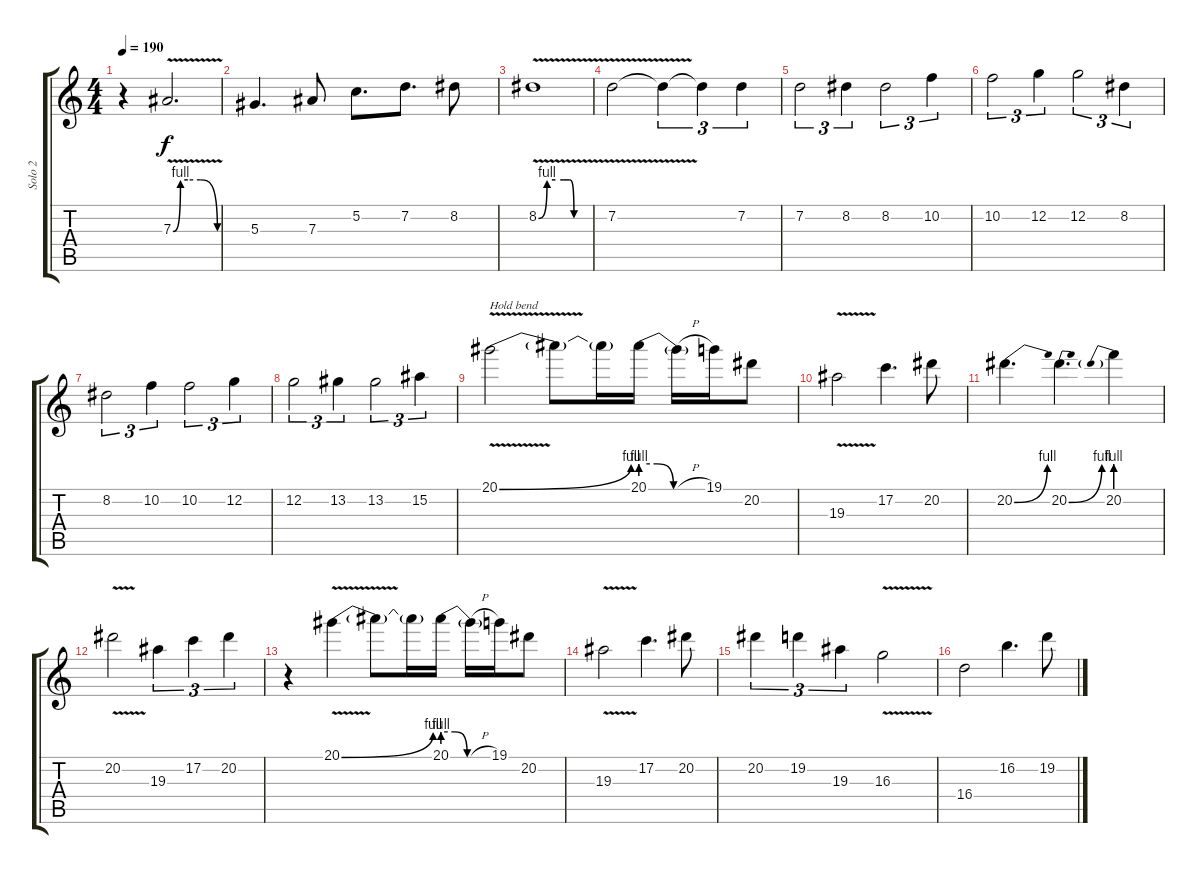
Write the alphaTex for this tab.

\track ("Solo 2" "Solo 2") {instrument distortionguitar}
\staff {score tabs}
\tuning (C4 G3 Eb3 Bb2 F2 C2) {hide}
\ts (4 4)
\tempo 190
\clef g2
\ks c
r.4{dy f} 7.3{be (custom 0 0 10 4 20 4 37 4 60 0) v}.2{d} |
5.3.4{d} 7.3.8 5.2.8{d} 7.2.8{d} 8.2.8 |
8.2{be (custom 0 0 10 4 20 4 30 4 37 4 42 0 60 0) v}.1 |
7.2{v}.2 7.2{t}.4{tu (3 2)} 7.2{t}.4{tu (3 2)} 7.2.4{tu (3 2)} |
7.2.2{tu (3 2)} 8.2.4{tu (3 2)} 8.2.2{tu (3 2)} 10.2.4{tu (3 2)} |
10.2.2{tu (3 2)} 12.2.4{tu (3 2)} 12.2.2{tu (3 2)} 8.2.4{tu (3 2)} |
8.2.2{tu (3 2)} 10.2.4{tu (3 2)} 10.2.2{tu (3 2)} 12.2.4{tu (3 2)} |
12.2.2{tu (3 2)} 13.2.4{tu (3 2)} 13.2.2{tu (3 2)} 15.2.4{tu (3 2)} |
20.1{be (bend 0 0 60 4) v}.2{txt "Hold bend"} 20.1{t}.8 20.1{t}.16 20.1{be (custom 0 4 15 4 30 0 60 0)}.16 20.1{h t}.16 19.1.16 20.2.8 |
19.3{v}.2 17.2.4{d} 20.2.8 |
20.2{be (bend 0 0 60 4)}.4{d} 20.2{be (bend 0 0 60 4)}.4{d} 20.2{be (prebend 0 4 60 4)}.4 |
20.2{v}.2 19.3.4{tu (3 2)} 17.2.4{tu (3 2)} 20.2.4{tu (3 2)} |
r.4 20.1{be (bend 0 0 60 4) v}.4 20.1{t}.8 20.1{t}.16 20.1{be (custom 0 4 15 4 30 0 60 0)}.16 20.1{h t}.16 19.1.16 20.2.8 |
19.3{v}.2 17.2.4{d} 20.2.8 |
20.2.4{tu (3 2)} 19.2.4{tu (3 2)} 19.3.4{tu (3 2)} 16.3{v}.2 |
16.4.2 16.2.4{d} 19.2.8
